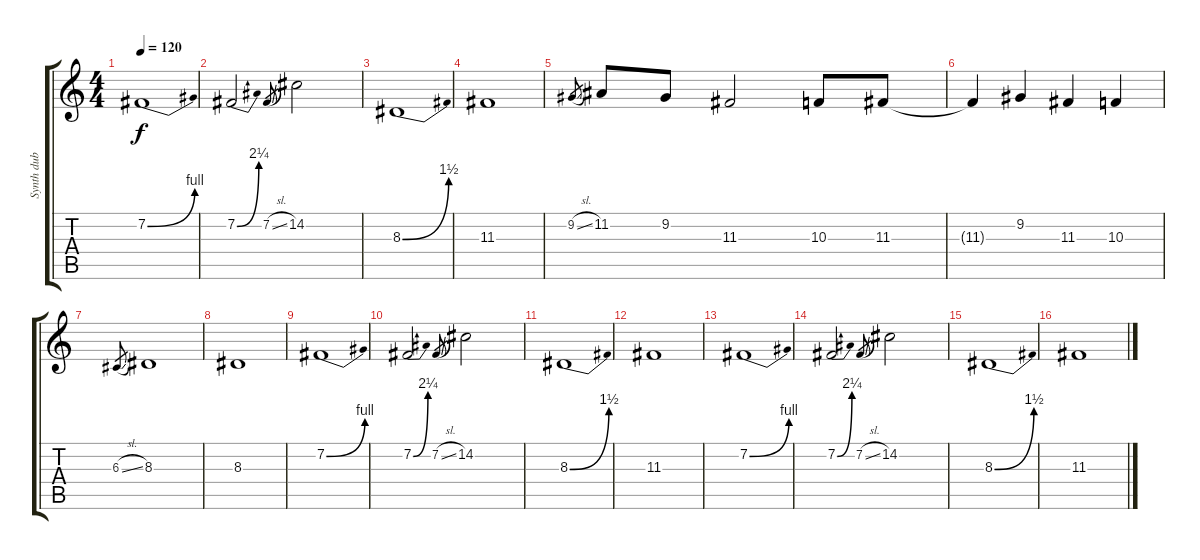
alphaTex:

\track ("Synth dub" "Synth dub") {instrument lead1square}
\staff {score tabs}
\tuning (E4 B3 G3 D3 A2 E2) {hide}
\ts (4 4)
\tempo 120
\clef g2
\ks c
7.2{be (bend 0 0 60 4)}.1{dy f} |
7.2{be (bend 0 0 60 9)}.2 7.2{sl}.8{gr} 14.2.2 |
8.3{be (bend 0 0 60 6)}.1 |
11.3.1 |
9.2{sl}.8{gr} 11.2.8 9.2.8 11.3.2 10.3.8 11.3.8 |
11.3{t}.4 9.2.4 11.3.4 10.3.4 |
6.3{sl}.8{gr} 8.3.1 |
8.3.1 |
7.2{be (bend 0 0 60 4)}.1 |
7.2{be (bend 0 0 60 9)}.2 7.2{sl}.8{gr} 14.2.2 |
8.3{be (bend 0 0 60 6)}.1 |
11.3.1 |
7.2{be (bend 0 0 60 4)}.1 |
7.2{be (bend 0 0 60 9)}.2 7.2{sl}.8{gr} 14.2.2 |
8.3{be (bend 0 0 60 6)}.1 |
11.3.1
